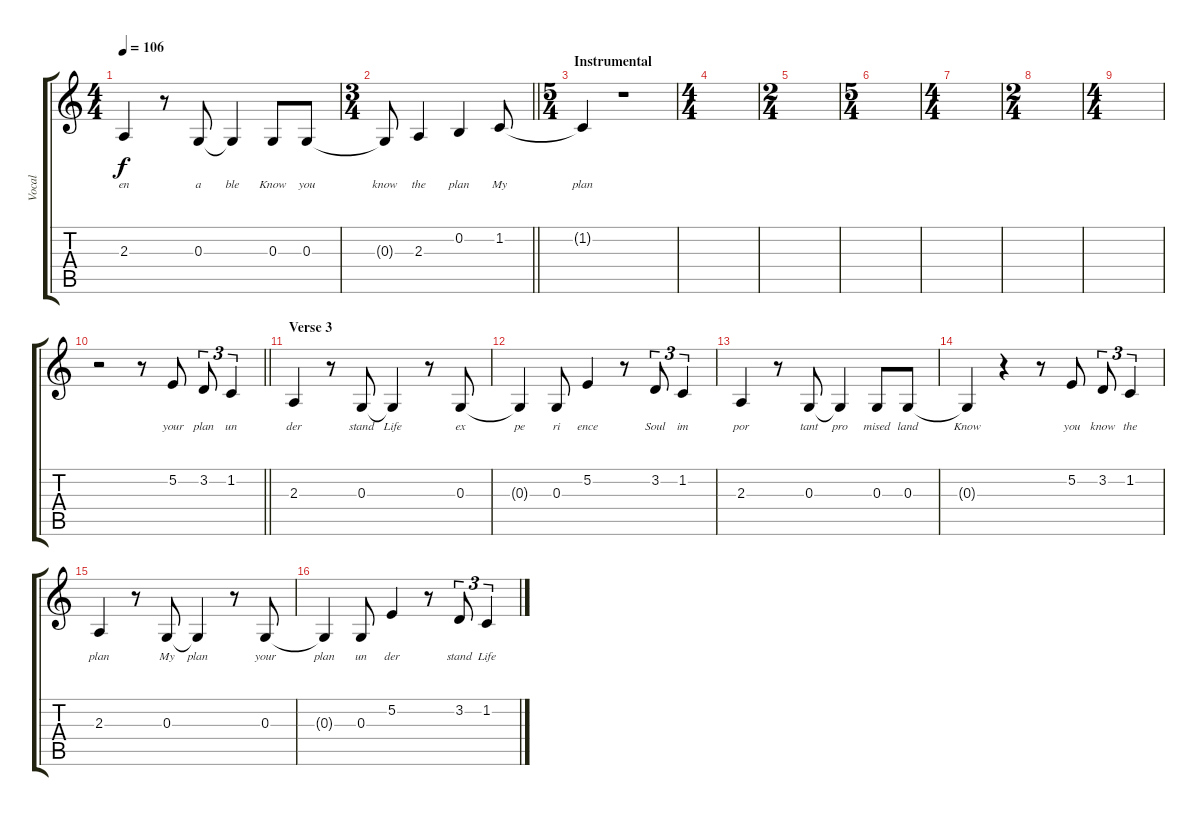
\track ("Vocal" "Vocal") {instrument acousticgrandpiano}
\staff {score tabs}
\tuning (E4 B3 G3 D3 A2 E2) {hide}
\ts (4 4)
\tempo 106
\clef g2
\ks c
2.3.4{lyrics (0 "en") lyrics (1 "") lyrics (2 "") lyrics (3 "") lyrics (4 "") dy f} r.8 0.3.8{lyrics (0 "a") lyrics (1 "") lyrics (2 "") lyrics (3 "") lyrics (4 "")} 0.3{t}.4{lyrics (0 "ble") lyrics (1 "") lyrics (2 "") lyrics (3 "") lyrics (4 "")} 0.3.8{lyrics (0 "Know") lyrics (1 "") lyrics (2 "") lyrics (3 "") lyrics (4 "")} 0.3.8{lyrics (0 "you") lyrics (1 "") lyrics (2 "") lyrics (3 "") lyrics (4 "")} |
\ts (3 4)
\barLineRight lightlight
0.3{t}.8{lyrics (0 "know") lyrics (1 "") lyrics (2 "") lyrics (3 "") lyrics (4 "")} 2.3.4{lyrics (0 "the") lyrics (1 "") lyrics (2 "") lyrics (3 "") lyrics (4 "")} 0.2.4{lyrics (0 "plan") lyrics (1 "") lyrics (2 "") lyrics (3 "") lyrics (4 "")} 1.2.8{lyrics (0 "My") lyrics (1 "") lyrics (2 "") lyrics (3 "") lyrics (4 "")} |
\ts (5 4)
\section ("" "Instrumental")
1.2{t}.4{lyrics (0 "plan") lyrics (1 "") lyrics (2 "") lyrics (3 "") lyrics (4 "")} r.1 |
\ts (4 4)
|
\ts (2 4)
|
\ts (5 4)
|
\ts (4 4)
|
\ts (2 4)
|
\ts (4 4)
|
\barLineRight lightlight
r.2 r.8 5.2.8{lyrics (0 "your") lyrics (1 "") lyrics (2 "") lyrics (3 "") lyrics (4 "")} 3.2.8{tu (3 2) lyrics (0 "plan") lyrics (1 "") lyrics (2 "") lyrics (3 "") lyrics (4 "")} 1.2.4{tu (3 2) lyrics (0 "un") lyrics (1 "") lyrics (2 "") lyrics (3 "") lyrics (4 "")} |
\section ("" "Verse 3")
2.3.4{lyrics (0 "der") lyrics (1 "") lyrics (2 "") lyrics (3 "") lyrics (4 "")} r.8 0.3.8{lyrics (0 "stand") lyrics (1 "") lyrics (2 "") lyrics (3 "") lyrics (4 "")} 0.3{t}.4{lyrics (0 "Life") lyrics (1 "") lyrics (2 "") lyrics (3 "") lyrics (4 "")} r.8 0.3.8{lyrics (0 "ex") lyrics (1 "") lyrics (2 "") lyrics (3 "") lyrics (4 "")} |
0.3{t}.4{lyrics (0 "pe") lyrics (1 "") lyrics (2 "") lyrics (3 "") lyrics (4 "")} 0.3.8{lyrics (0 "ri") lyrics (1 "") lyrics (2 "") lyrics (3 "") lyrics (4 "")} 5.2.4{lyrics (0 "ence") lyrics (1 "") lyrics (2 "") lyrics (3 "") lyrics (4 "")} r.8 3.2.8{tu (3 2) lyrics (0 "Soul") lyrics (1 "") lyrics (2 "") lyrics (3 "") lyrics (4 "")} 1.2.4{tu (3 2) lyrics (0 "im") lyrics (1 "") lyrics (2 "") lyrics (3 "") lyrics (4 "")} |
2.3.4{lyrics (0 "por") lyrics (1 "") lyrics (2 "") lyrics (3 "") lyrics (4 "")} r.8 0.3.8{lyrics (0 "tant") lyrics (1 "") lyrics (2 "") lyrics (3 "") lyrics (4 "")} 0.3{t}.4{lyrics (0 "pro") lyrics (1 "") lyrics (2 "") lyrics (3 "") lyrics (4 "")} 0.3.8{lyrics (0 "mised") lyrics (1 "") lyrics (2 "") lyrics (3 "") lyrics (4 "")} 0.3.8{lyrics (0 "land") lyrics (1 "") lyrics (2 "") lyrics (3 "") lyrics (4 "")} |
0.3{t}.4{lyrics (0 "Know") lyrics (1 "") lyrics (2 "") lyrics (3 "") lyrics (4 "")} r.4 r.8 5.2.8{lyrics (0 "you") lyrics (1 "") lyrics (2 "") lyrics (3 "") lyrics (4 "")} 3.2.8{tu (3 2) lyrics (0 "know") lyrics (1 "") lyrics (2 "") lyrics (3 "") lyrics (4 "")} 1.2.4{tu (3 2) lyrics (0 "the") lyrics (1 "") lyrics (2 "") lyrics (3 "") lyrics (4 "")} |
2.3.4{lyrics (0 "plan") lyrics (1 "") lyrics (2 "") lyrics (3 "") lyrics (4 "")} r.8 0.3.8{lyrics (0 "My") lyrics (1 "") lyrics (2 "") lyrics (3 "") lyrics (4 "")} 0.3{t}.4{lyrics (0 "plan") lyrics (1 "") lyrics (2 "") lyrics (3 "") lyrics (4 "")} r.8 0.3.8{lyrics (0 "your") lyrics (1 "") lyrics (2 "") lyrics (3 "") lyrics (4 "")} |
0.3{t}.4{lyrics (0 "plan") lyrics (1 "") lyrics (2 "") lyrics (3 "") lyrics (4 "")} 0.3.8{lyrics (0 "un") lyrics (1 "") lyrics (2 "") lyrics (3 "") lyrics (4 "")} 5.2.4{lyrics (0 "der") lyrics (1 "") lyrics (2 "") lyrics (3 "") lyrics (4 "")} r.8 3.2.8{tu (3 2) lyrics (0 "stand") lyrics (1 "") lyrics (2 "") lyrics (3 "") lyrics (4 "")} 1.2.4{tu (3 2) lyrics (0 "Life") lyrics (1 "") lyrics (2 "") lyrics (3 "") lyrics (4 "")}
